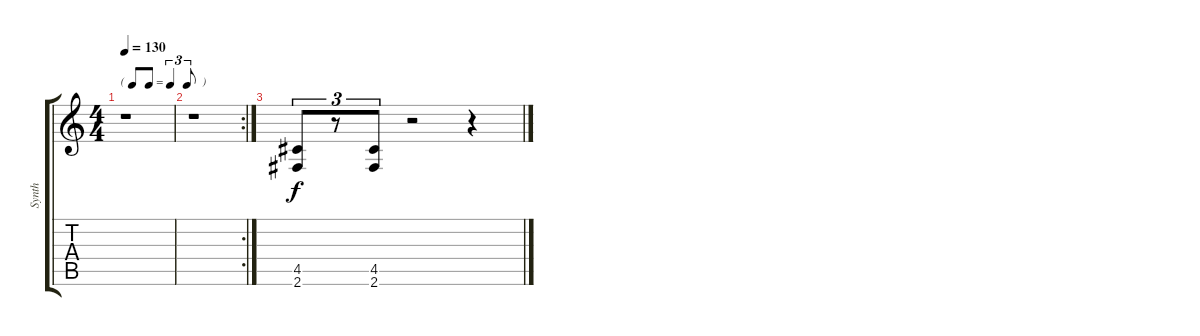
\track ("Synth" "Synth") {instrument synthbass1}
\staff {score tabs}
\tuning (E4 B3 G3 D3 A2 E2) {hide}
\ts (4 4)
\tf triplet8th
\tempo 130
\clef g2
\ks c
r.1{dy f} |
\rc 2
r.1 |
(4.5 2.6).8{tu (3 2)} r.8{tu (3 2)} (4.5 2.6).8{tu (3 2)} r.2 r.4
